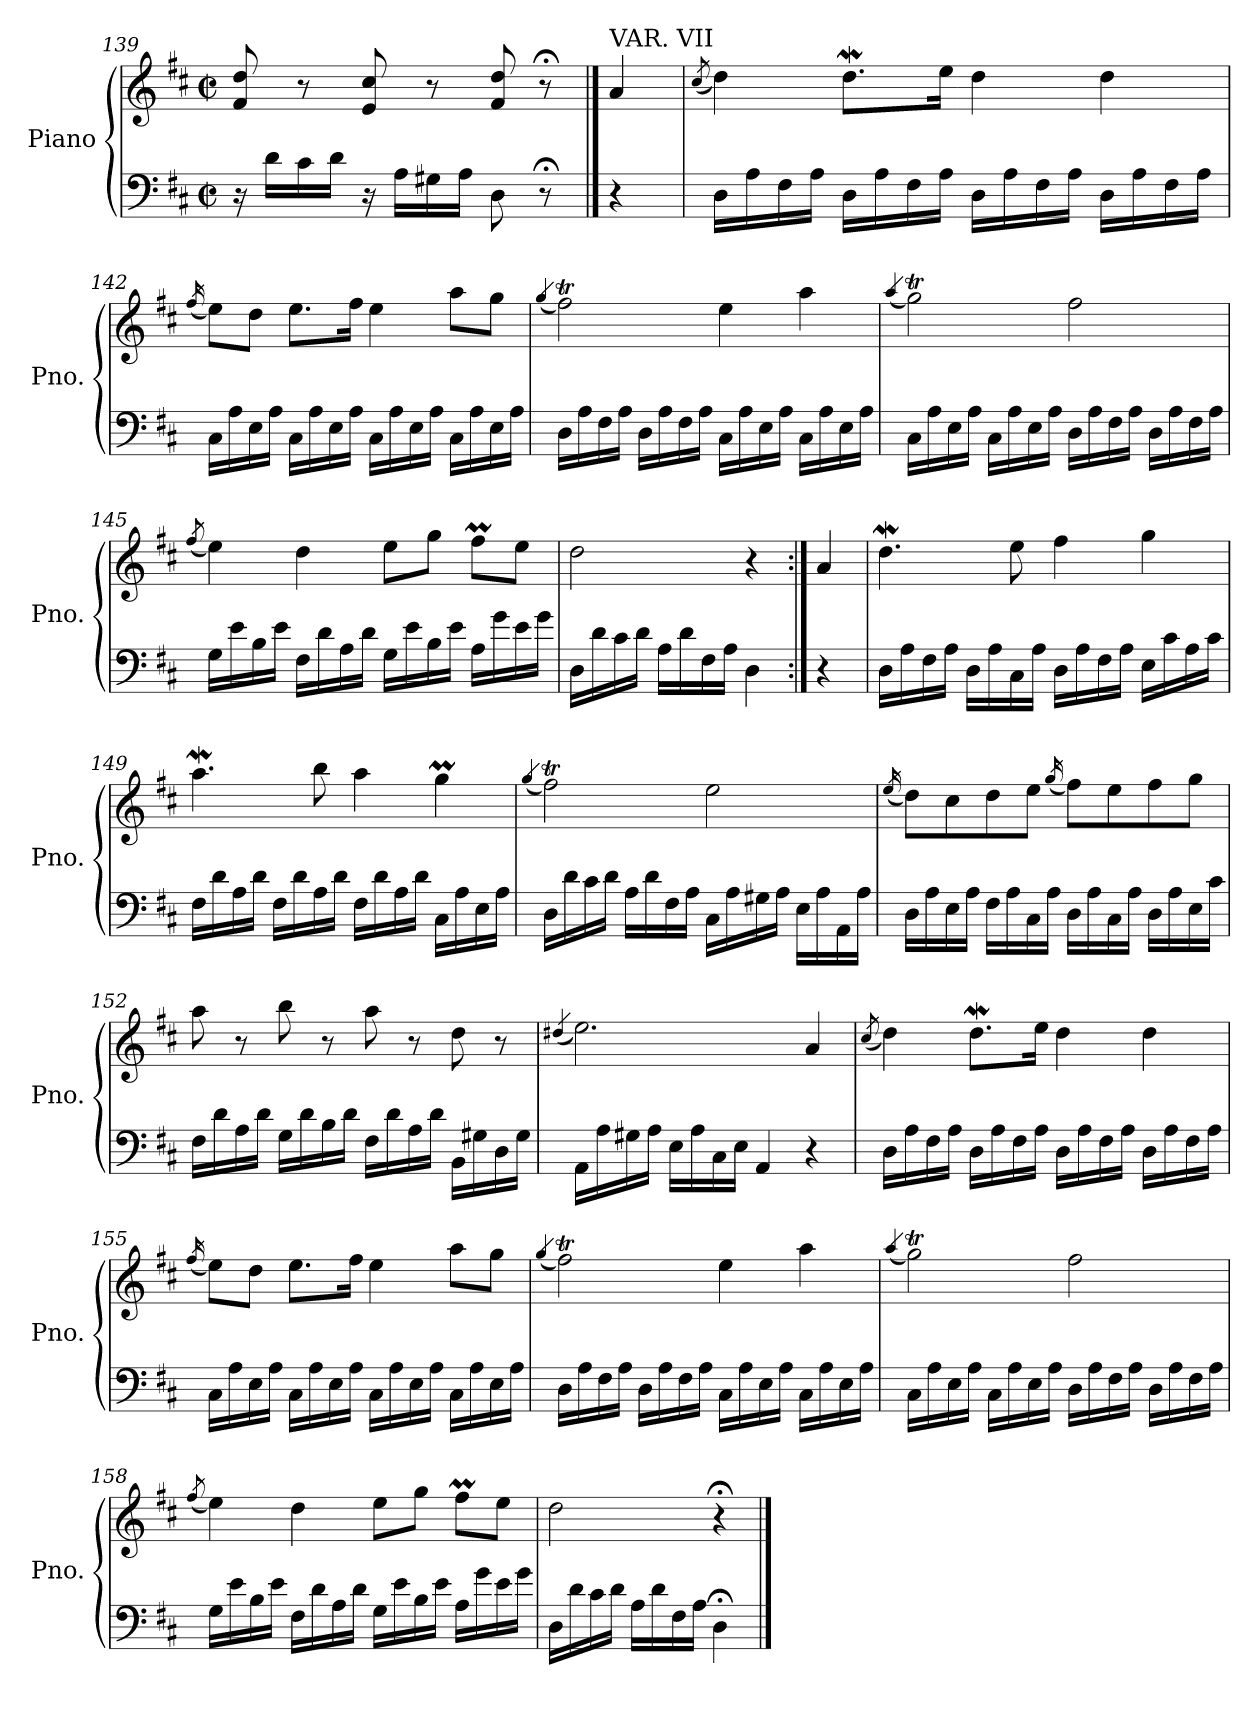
**kern	**kern
*part1	*part1
*staff2	*staff1
*I"Piano	*
*I'Pno.	*
*clefF4	*clefG2
*k[f#c#]	*k[f#c#]
*M2/2	*M2/2
*met(c|)	*met(c|)
=139	=139
16r	8f#/ 8dd/
16d\LL	.
16c#\	8r
16d\JJ	.
16r	8e/ 8cc#/
16A\LL	.
16G#X\	8r
16A\JJ	.
8D\	8f#/ 8dd/
8r;<	8r;<
!!LO:LB:g=z
==140	==140
!	!LO:TX:a:t=VAR. VII
4r	4a/
=141	=141
.	(<8qcc#/
16D\LL	4dd\)
16A\	.
16F#\	.
16A\JJ	.
16D\LL	8.ddw\L
16A\	.
16F#\	.
16A\JJ	16ee\Jk
16D\LL	4dd\
16A\	.
16F#\	.
16A\JJ	.
16D\LL	4dd\
16A\	.
16F#\	.
16A\JJ	.
=142	=142
.	(<16qff#/
16C#\LL	8ee\L)
16A\	.
16E\	8dd\J
16A\JJ	.
16C#\LL	8.ee\L
16A\	.
16E\	.
16A\JJ	16ff#\Jk
16C#\LL	4ee\
16A\	.
16E\	.
16A\JJ	.
16C#\LL	8aa\L
16A\	.
16E\	8gg\J
16A\JJ	.
!!LO:LB:g=z
=143	=143
.	(<4qgg/
16D\LL	2ff#t\)
16A\	.
16F#\	.
16A\JJ	.
16D\LL	.
16A\	.
16F#\	.
16A\JJ	.
16C#\LL	4ee\
16A\	.
16E\	.
16A\JJ	.
16C#\LL	4aa\
16A\	.
16E\	.
16A\JJ	.
=144	=144
.	(<4qaa/
16C#\LL	2ggT\)
16A\	.
16E\	.
16A\JJ	.
16C#\LL	.
16A\	.
16E\	.
16A\JJ	.
16D\LL	2ff#\
16A\	.
16F#\	.
16A\JJ	.
16D\LL	.
16A\	.
16F#\	.
16A\JJ	.
!!LO:LB:g=z
=145	=145
.	(<8qff#/
16G\LL	4ee\)
16e\	.
16B\	.
16e\JJ	.
16F#\LL	4dd\
16d\	.
16A\	.
16d\JJ	.
16G\LL	8ee\L
16e\	.
16B\	8gg\J
16e\JJ	.
16A\LL	8ff#m\L
16g\	.
16e\	8ee\J
16g\JJ	.
=146	=146
16D\LL	2dd\
16d\	.
16c#\	.
16d\JJ	.
16A\LL	.
16d\	.
16F#\	.
16A\JJ	.
4D\	4r
=147:|!	=147:|!
4r	4a/
=148	=148
16D\LL	4.ddw\
16A\	.
16F#\	.
16A\JJ	.
16D\LL	.
16A\	.
16C#\	8ee\
16A\JJ	.
16D\LL	4ff#\
16A\	.
16F#\	.
16A\JJ	.
16E\LL	4gg\
16c#\	.
16A\	.
16c#\JJ	.
!!LO:LB:g=z
=149	=149
16F#\LL	4.aaW\
16d\	.
16A\	.
16d\JJ	.
16F#\LL	.
16d\	.
16A\	8bb\
16d\JJ	.
16F#\LL	4aa\
16d\	.
16A\	.
16d\JJ	.
16C#\LL	4ggM\
16A\	.
16E\	.
16A\JJ	.
=150	=150
.	(<4qgg/
16D\LL	2ff#t\)
16d\	.
16c#\	.
16d\JJ	.
16A\LL	.
16d\	.
16F#\	.
16A\JJ	.
16C#\LL	2ee\
16A\	.
16G#X\	.
16A\JJ	.
16E\LL	.
16A\	.
16AA\	.
16A\JJ	.
!!LO:PB:g=z
=151	=151
.	(<16qee/
16D\LL	8dd\L)
16A\	.
16E\	8cc#\
16A\JJ	.
16F#\LL	8dd\
16A\	.
16C#\	8ee\J
16A\JJ	.
.	(<16qgg/
16D\LL	8ff#\L)
16A\	.
16C#\	8ee\
16A\JJ	.
16D\LL	8ff#\
16A\	.
16E\	8gg\J
16c#\JJ	.
=152	=152
16F#\LL	8aa\
16d\	.
16A\	8r
16d\JJ	.
16G\LL	8bb\
16d\	.
16B\	8r
16d\JJ	.
16F#\LL	8aa\
16d\	.
16A\	8r
16d\JJ	.
16BB\LL	8dd\
16G#X\	.
16D\	8r
16G#\JJ	.
=153	=153
.	(<4qdd#X/
16AA\LL	2.ee\)
16A\	.
16G#X\	.
16A\JJ	.
16E\LL	.
16A\	.
16C#\	.
16E\JJ	.
4AA/	.
4r	4a/
!!LO:LB:g=z
=154	=154
.	(<8qcc#/
16D\LL	4dd\)
16A\	.
16F#\	.
16A\JJ	.
16D\LL	8.ddw\L
16A\	.
16F#\	.
16A\JJ	16ee\Jk
16D\LL	4dd\
16A\	.
16F#\	.
16A\JJ	.
16D\LL	4dd\
16A\	.
16F#\	.
16A\JJ	.
=155	=155
.	(<16qff#/
16C#\LL	8ee\L)
16A\	.
16E\	8dd\J
16A\JJ	.
16C#\LL	8.ee\L
16A\	.
16E\	.
16A\JJ	16ff#\Jk
16C#\LL	4ee\
16A\	.
16E\	.
16A\JJ	.
16C#\LL	8aa\L
16A\	.
16E\	8gg\J
16A\JJ	.
!!LO:LB:g=z
=156	=156
.	(<4qgg/
16D\LL	2ff#t\)
16A\	.
16F#\	.
16A\JJ	.
16D\LL	.
16A\	.
16F#\	.
16A\JJ	.
16C#\LL	4ee\
16A\	.
16E\	.
16A\JJ	.
16C#\LL	4aa\
16A\	.
16E\	.
16A\JJ	.
=157	=157
.	(<4qaa/
16C#\LL	2ggT\)
16A\	.
16E\	.
16A\JJ	.
16C#\LL	.
16A\	.
16E\	.
16A\JJ	.
16D\LL	2ff#\
16A\	.
16F#\	.
16A\JJ	.
16D\LL	.
16A\	.
16F#\	.
16A\JJ	.
!!LO:LB:g=z
=158	=158
.	(<8qff#/
16G\LL	4ee\)
16e\	.
16B\	.
16e\JJ	.
16F#\LL	4dd\
16d\	.
16A\	.
16d\JJ	.
16G\LL	8ee\L
16e\	.
16B\	8gg\J
16e\JJ	.
16A\LL	8ff#m\L
16g\	.
16e\	8ee\J
16g\JJ	.
=159	=159
16D\LL	2dd\
16d\	.
16c#\	.
16d\JJ	.
16A\LL	.
16d\	.
16F#\	.
16A\JJ	.
4D;\	4r;<
==	==
*-	*-
